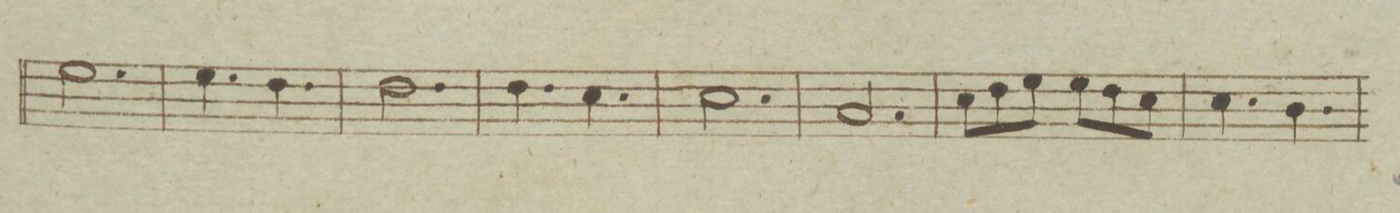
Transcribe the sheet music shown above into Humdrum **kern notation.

**kern	**dynam
*I"Clarinetto Secondo in B.	*
*clefG2	*
*k[fnb-e-]	*
*met(c)	*
*M6/8	*
2.dd\]	.
=204	=204
4.dd\	.
4.cc\	.
=205	=205
2.cc\	.
=206	=206
4.cc\	.
4.b-\	.
=207	=207
2.b-\	.
=208	=208
2.g/	.
=209	=209
8b-\L	.
8cc\	.
8dd\J	.
8dd\L	.
8cc\	.
8b-\J	.
=210	=210
4.b-\	.
4.a\	.
=211	=211
*-	*-
